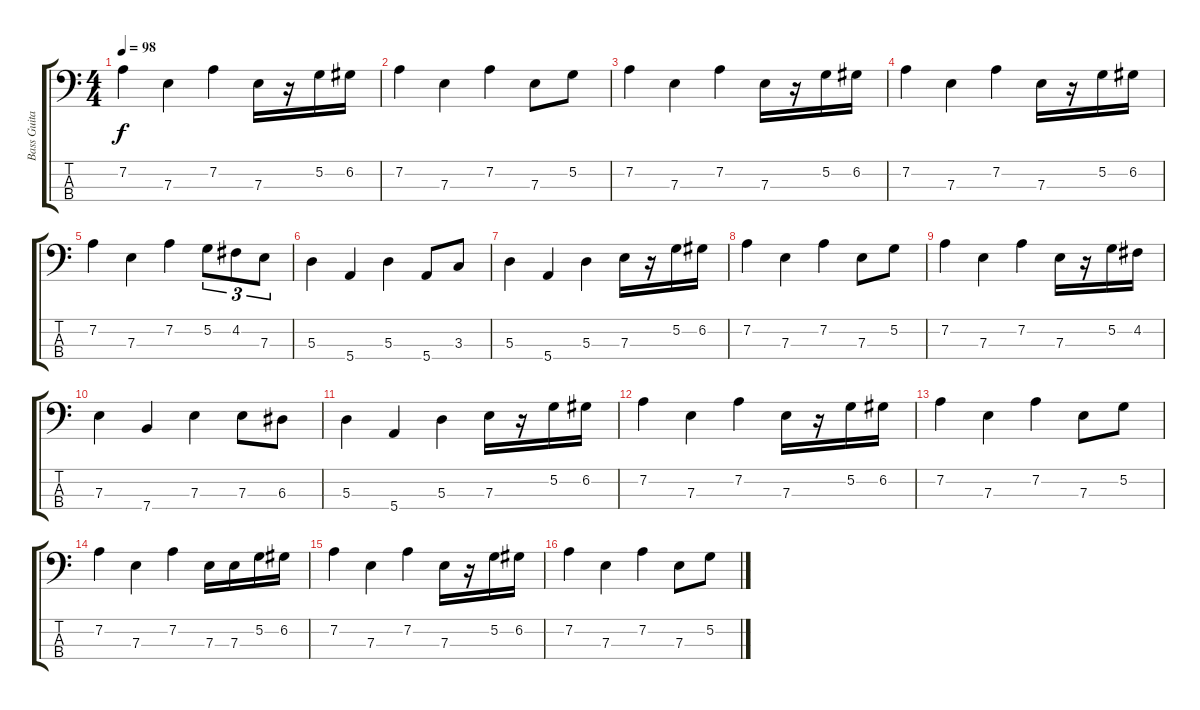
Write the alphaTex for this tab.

\track ("Bass Guitar" "Bass Guita") {instrument electricbassfinger}
\staff {score tabs}
\tuning (G2 D2 A1 E1) {hide}
\ts (4 4)
\tempo 98
\clef f4
\ks c
7.2.4{dy f} 7.3.4 7.2.4 7.3.16 r.16 5.2.16 6.2.16 |
7.2.4 7.3.4 7.2.4 7.3.8 5.2.8 |
7.2.4 7.3.4 7.2.4 7.3.16 r.16 5.2.16 6.2.16 |
7.2.4 7.3.4 7.2.4 7.3.16 r.16 5.2.16 6.2.16 |
7.2.4 7.3.4 7.2.4 5.2.8{tu (3 2)} 4.2.8{tu (3 2)} 7.3.8{tu (3 2)} |
5.3.4 5.4.4 5.3.4 5.4.8 3.3.8 |
5.3.4 5.4.4 5.3.4 7.3.16 r.16 5.2.16 6.2.16 |
7.2.4 7.3.4 7.2.4 7.3.8 5.2.8 |
7.2.4 7.3.4 7.2.4 7.3.16 r.16 5.2.16 4.2.16 |
7.3.4 7.4.4 7.3.4 7.3.8 6.3.8 |
5.3.4 5.4.4 5.3.4 7.3.16 r.16 5.2.16 6.2.16 |
7.2.4 7.3.4 7.2.4 7.3.16 r.16 5.2.16 6.2.16 |
7.2.4 7.3.4 7.2.4 7.3.8 5.2.8 |
7.2.4 7.3.4 7.2.4 7.3.16 7.3.16 5.2.16 6.2.16 |
7.2.4 7.3.4 7.2.4 7.3.16 r.16 5.2.16 6.2.16 |
7.2.4 7.3.4 7.2.4 7.3.8 5.2.8
